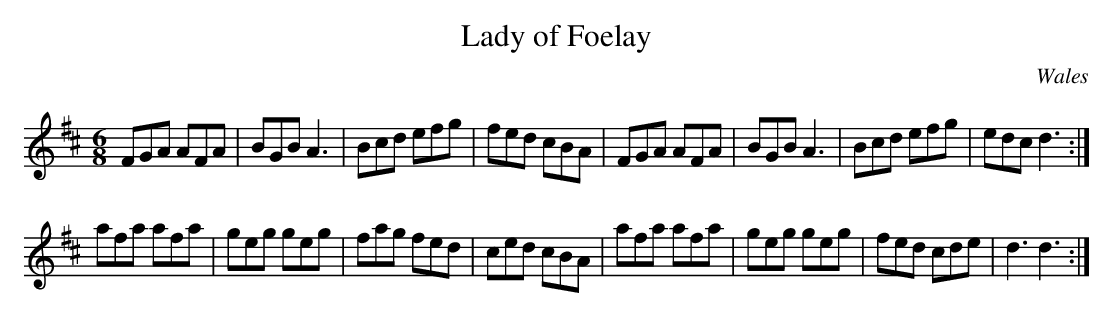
X:1
T:Lady of Foelay
M:6/8
O:Wales
K:D major
FGA AFA | BGB A3 | Bcd efg | fed cBA |\
FGA AFA | BGB A3 | Bcd efg | edc d3 :|
afa afa | geg geg | fag fed | ced cBA |\
afa afa | geg geg | fed cde | d3 d3 :|
